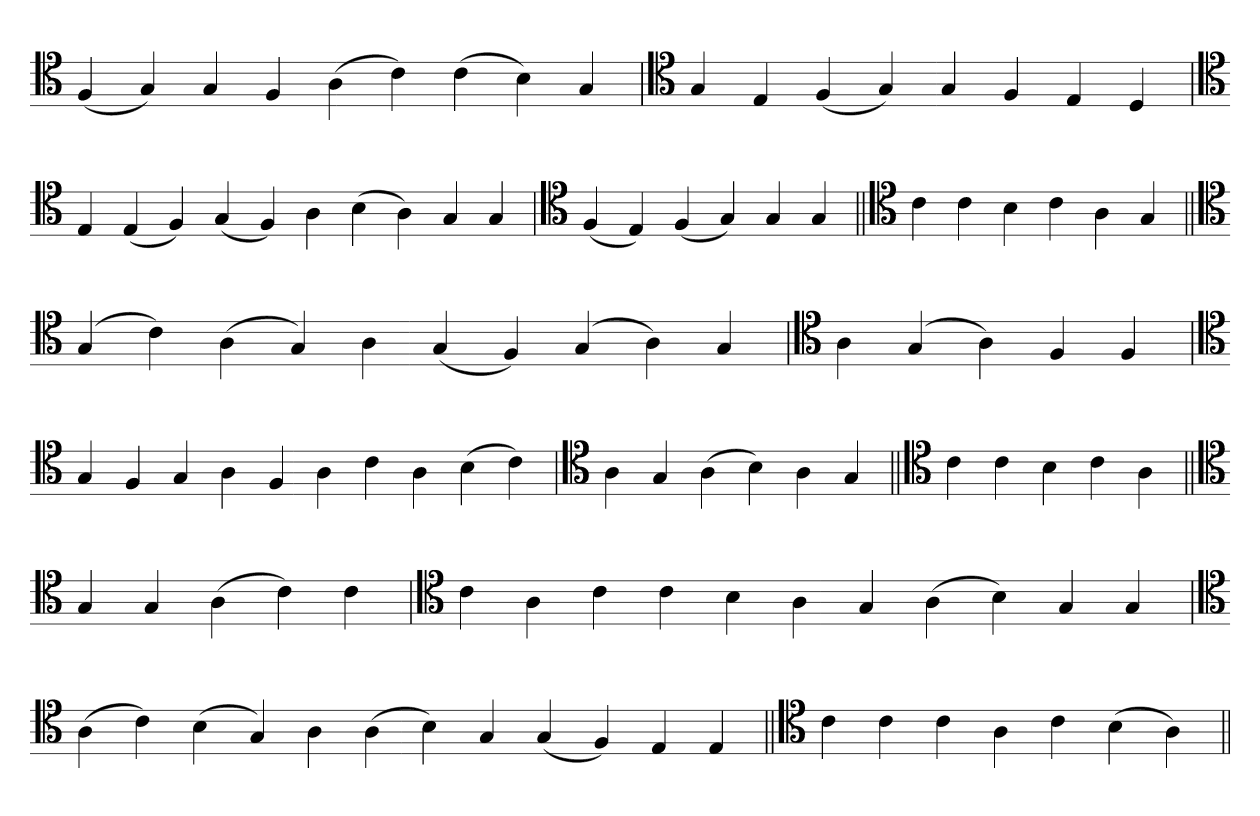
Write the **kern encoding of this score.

**kern
*part1
*staff1
*clefC4
=
(4F
4G)
4G
4F
(4A
4c)
(4c
4B)
4G
=`
*clefC4
4G
4E
(4F
4G)
4G
4F
4E
4D
='
*clefC4
4E
(4E
4F)
(4G
4F)
4A
(4B
4A)
4G
4G
=`
*clefC4
(4F
4E)
(4F
4G)
4G
4G
=||
*clefC4
4c
4c
4B
4c
4A
4G
=||
*clefC4
(4G
4c)
(4A
4G)
4A
(4G
4F)
(4G
4A)
4G
=`
*clefC4
4A
(4G
4A)
4F
4F
='
*clefC4
4G
4F
4G
4A
4F
4A
4c
4A
(4B
4c)
=`
*clefC4
4A
4G
(4A
4B)
4A
4G
=||
*clefC4
4c
4c
4B
4c
4A
=||
*clefC4
4G
4G
(4A
4c)
4c
=`
*clefC4
4c
4A
4c
4c
4B
4A
4G
(4A
4B)
4G
4G
='
*clefC4
(4A
4c)
(4B
4G)
4A
(4A
4B)
4G
(4G
4F)
4E
4E
=||
*clefC4
4c
4c
4c
4A
4c
(4B
4A)
=||
*-
